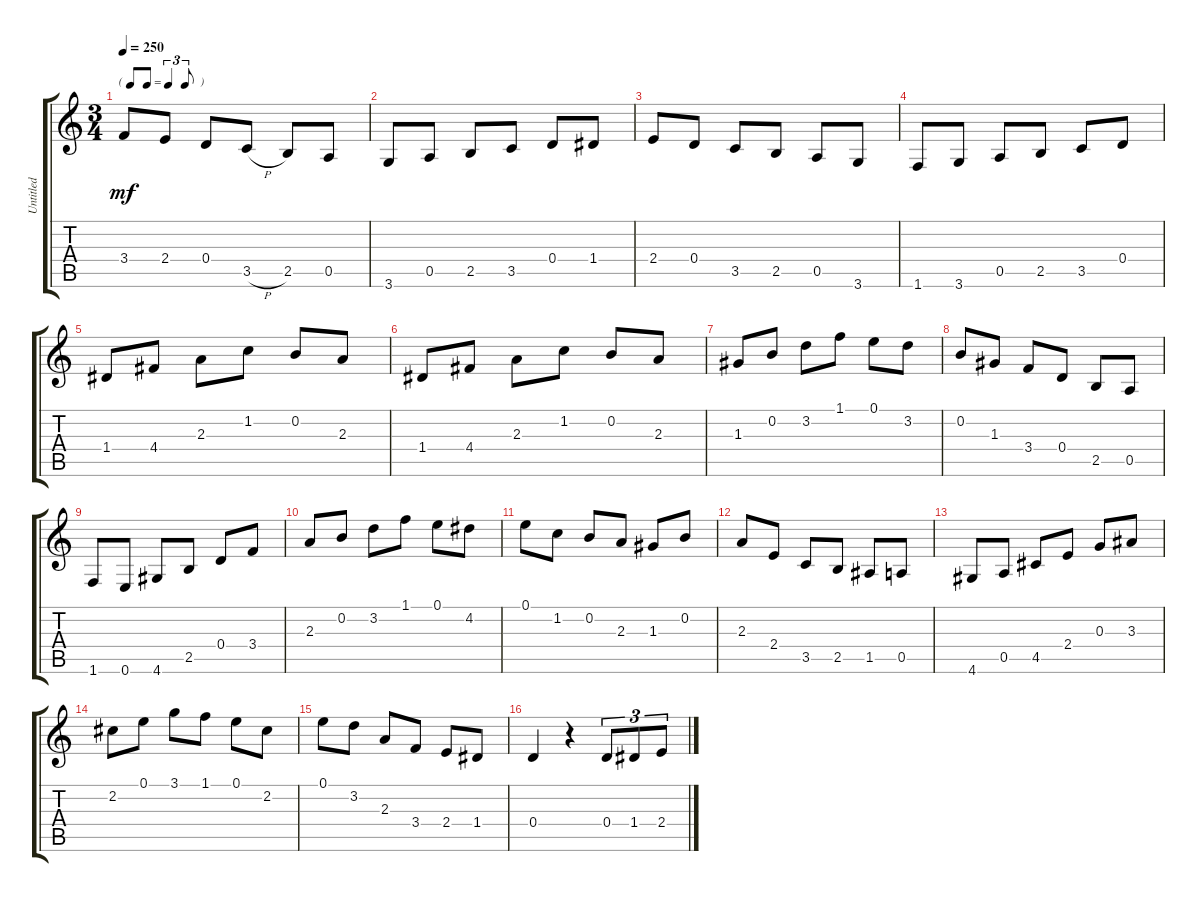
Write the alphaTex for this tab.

\track ("Untitled" "Untitled") {instrument acousticguitarnylon}
\staff {score tabs}
\tuning (E4 B3 G3 D3 A2 E2) {hide}
\ts (3 4)
\tf triplet8th
\tempo 250
\clef g2
\ks aminor
3.4.8{dy mf} 2.4.8 0.4.8 3.5{h}.8 2.5.8 0.5.8 |
3.6.8 0.5.8 2.5.8 3.5.8 0.4.8 1.4.8 |
2.4.8 0.4.8 3.5.8 2.5.8 0.5.8 3.6.8 |
1.6.8 3.6.8 0.5.8 2.5.8 3.5.8 0.4.8 |
1.4.8 4.4.8 2.3.8 1.2.8 0.2.8 2.3.8 |
1.4.8 4.4.8 2.3.8 1.2.8 0.2.8 2.3.8 |
1.3.8 0.2.8 3.2.8 1.1.8 0.1.8 3.2.8 |
0.2.8 1.3.8 3.4.8 0.4.8 2.5.8 0.5.8 |
1.6.8 0.6.8 4.6.8 2.5.8 0.4.8 3.4.8 |
2.3.8 0.2.8 3.2.8 1.1.8 0.1.8 4.2.8 |
0.1.8 1.2.8 0.2.8 2.3.8 1.3.8 0.2.8 |
2.3.8 2.4.8 3.5.8 2.5.8 1.5.8 0.5.8 |
4.6.8 0.5.8 4.5.8 2.4.8 0.3.8 3.3.8 |
2.2.8 0.1.8 3.1.8 1.1.8 0.1.8 2.2.8 |
0.1.8 3.2.8 2.3.8 3.4.8 2.4.8 1.4.8 |
0.4.4 r.4 0.4.8{tu (3 2)} 1.4.8{tu (3 2)} 2.4.8{tu (3 2)}
